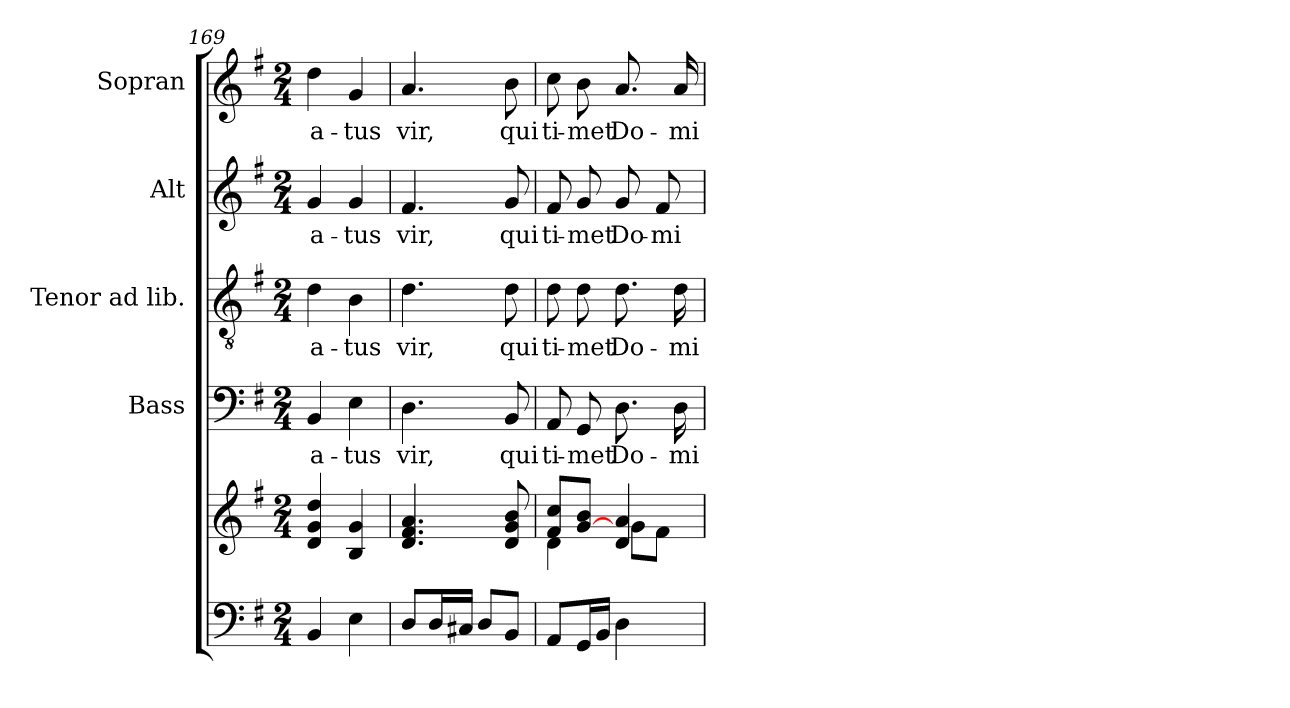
**kern	**kern	**kern	**text	**kern	**text	**kern	**text	**kern	**text
*part5	*part5	*part4	*part4	*part3	*part3	*part2	*part2	*part1	*part1
*staff6	*staff5	*staff4	*staff4	*staff3	*staff3	*staff2	*staff2	*staff1	*staff1
*	*	*I"Bass	*	*I"Tenor ad lib.	*	*I"Alt	*	*I"Sopran	*
*	*	*I'B.	*	*I'T.	*	*I'A.	*	*I'S.	*
*clefF4	*clefG2	*clefF4	*	*clefGv2	*	*clefG2	*	*clefG2	*
*k[f#]	*k[f#]	*k[f#]	*	*k[f#]	*	*k[f#]	*	*k[f#]	*
*G:	*G:	*G:	*	*G:	*	*G:	*	*G:	*
*M2/4	*M2/4	*M2/4	*	*M2/4	*	*M2/4	*	*M2/4	*
=169	=169	=169	=169	=169	=169	=169	=169	=169	=169
!	!	!	!LO:LY:b	!	!LO:LY:b	!	!LO:LY:b	!	!LO:LY:b
4BB/	4d/ 4g/ 4dd/	4BB/	-a-	4d\	-a-	4g/	-a-	4dd\	-a-
!	!	!	!LO:LY:b	!	!LO:LY:b	!	!LO:LY:b	!	!LO:LY:b
4E\	4B/ 4g/	4E\	-tus	4B\	-tus	4g/	-tus	4g/	-tus
=170	=170	=170	=170	=170	=170	=170	=170	=170	=170
!	!	!	!LO:LY:b	!	!LO:LY:b	!	!LO:LY:b	!	!LO:LY:b
8D/L	4.d/ 4.f#/ 4.a/	4.D\	vir,	4.d\	vir,	4.f#/	vir,	4.a/	vir,
16D/L	.	.	.	.	.	.	.	.	.
16C#X/JJ	.	.	.	.	.	.	.	.	.
8D/L	.	.	.	.	.	.	.	.	.
!	!	!	!LO:LY:b	!	!LO:LY:b	!	!LO:LY:b	!	!LO:LY:b
8BB/J	8d/ 8g/ 8b/	8BB/	qui	8d\	qui	8g/	qui	8b\	qui
=171	=171	=171	=171	=171	=171	=171	=171	=171	=171
*	*^	*	*	*	*	*	*	*	*
!	!	!	!	!LO:LY:b	!	!LO:LY:b	!	!LO:LY:b	!	!LO:LY:b
8AA/L	8f#/ 8cc/L	4d\	8AA/	ti-	8d\	ti-	8f#/	ti-	8cc\	ti-
!	!	!	!	!LO:LY:b	!	!LO:LY:b	!	!LO:LY:b	!	!LO:LY:b
16GG/L	[>8g/ 8b/J	.	8GG/	-met	8d\	-met	8g/	-met	8b\	-met
16BB/JJ	.	.	.	.	.	.	.	.	.	.
!	!	!	!	!LO:LY:b	!	!LO:LY:b	!	!LO:LY:b	!	!LO:LY:b
4D\	4d/ 4a/	8g\L	8.D\	Do-	8.d\	Do-	8g/	Do-	8.a/	Do-
!	!	!	!	!	!	!	!	!LO:LY:b	!	!
.	.	8f#\J	.	.	.	.	8f#/	-mi-	.	.
!	!	!	!	!LO:LY:b	!	!LO:LY:b	!	!	!	!LO:LY:b
.	.	.	16D\	-mi-	16d\	-mi-	.	.	16a/	-mi-
*	*v	*v	*	*	*	*	*	*	*	*
=	=	=	=	=	=	=	=	=	=
*-	*-	*-	*-	*-	*-	*-	*-	*-	*-
